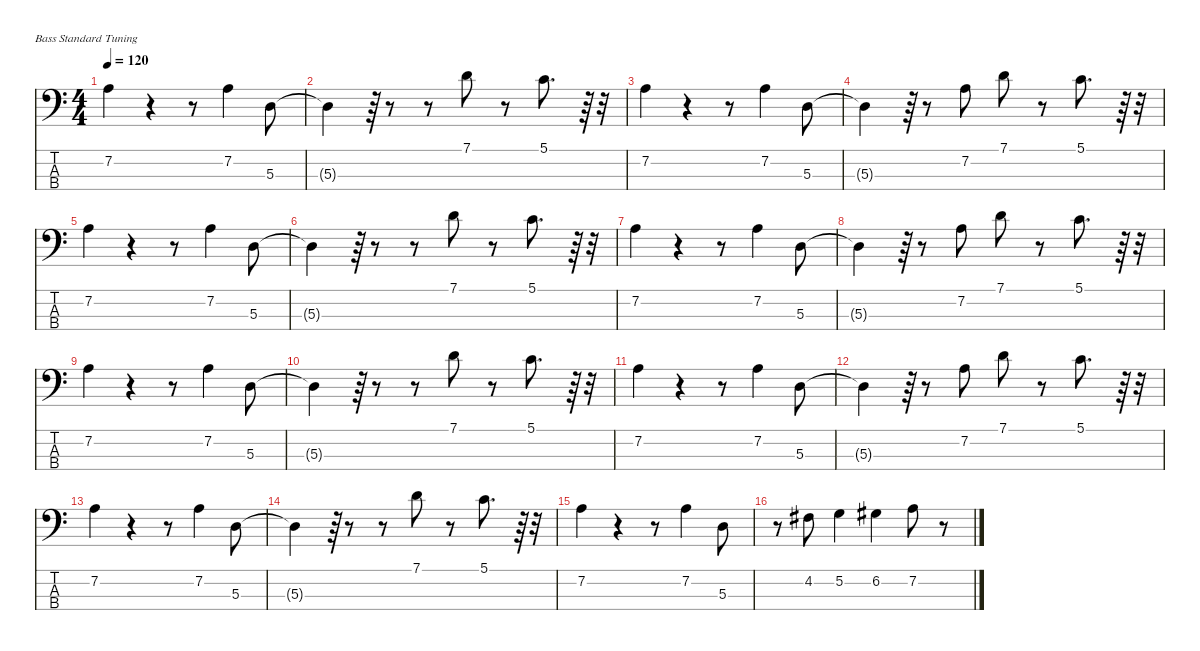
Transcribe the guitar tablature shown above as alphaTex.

\defaultSystemsLayout 4
\hideDynamics
\bracketExtendMode nobrackets
\singleTrackTrackNamePolicy hidden
\multiTrackTrackNamePolicy hidden
\firstSystemTrackNameMode fullname
\firstSystemTrackNameOrientation horizontal
\otherSystemsTrackNameOrientation horizontal
\track ("Bass" "el.bs.") {instrument electricbassfinger}
\staff {score tabs}
\tuning (G2 D2 A1 E1)
\ts (4 4)
\tempo 120
\clef f4
\ks c
7.2.4{dy f beam Down} r.4{beam Down} r.8{beam Down} 7.2.4{beam Down} 5.3.8{beam Down} |
5.3{t}.4{beam Down} r.64{beam Down} r.8{beam Down} r.8{beam Down} 7.1.8{beam Down} r.8{beam Down} 5.1.8{d beam Down} r.64{beam Down} r.32{beam Down} |
7.2.4{beam Down} r.4{beam Down} r.8{beam Down} 7.2.4{beam Down} 5.3.8{beam Down} |
5.3{t}.4{beam Down} r.64{beam Down} r.8{beam Down} 7.2.8{beam Down} 7.1.8{beam Down} r.8{beam Down} 5.1.8{d beam Down} r.64{beam Down} r.32{beam Down} |
7.2.4{beam Down} r.4{beam Down} r.8{beam Down} 7.2.4{beam Down} 5.3.8{beam Down} |
5.3{t}.4{beam Down} r.64{beam Down} r.8{beam Down} r.8{beam Down} 7.1.8{beam Down} r.8{beam Down} 5.1.8{d beam Down} r.64{beam Down} r.32{beam Down} |
7.2.4{beam Down} r.4{beam Down} r.8{beam Down} 7.2.4{beam Down} 5.3.8{beam Down} |
5.3{t}.4{beam Down} r.64{beam Down} r.8{beam Down} 7.2.8{beam Down} 7.1.8{beam Down} r.8{beam Down} 5.1.8{d beam Down} r.64{beam Down} r.32{beam Down} |
7.2.4{beam Down} r.4{beam Down} r.8{beam Down} 7.2.4{beam Down} 5.3.8{beam Down} |
5.3{t}.4{beam Down} r.64{beam Down} r.8{beam Down} r.8{beam Down} 7.1.8{beam Down} r.8{beam Down} 5.1.8{d beam Down} r.64{beam Down} r.32{beam Down} |
7.2.4{beam Down} r.4{beam Down} r.8{beam Down} 7.2.4{beam Down} 5.3.8{beam Down} |
5.3{t}.4{beam Down} r.64{beam Down} r.8{beam Down} 7.2.8{beam Down} 7.1.8{beam Down} r.8{beam Down} 5.1.8{d beam Down} r.64{beam Down} r.32{beam Down} |
7.2.4{beam Down} r.4{beam Down} r.8{beam Down} 7.2.4{beam Down} 5.3.8{beam Down} |
5.3{t}.4{beam Down} r.64{beam Down} r.8{beam Down} r.8{beam Down} 7.1.8{beam Down} r.8{beam Down} 5.1.8{d beam Down} r.64{beam Down} r.32{beam Down} |
7.2.4{beam Down} r.4{beam Down} r.8{beam Down} 7.2.4{beam Down} 5.3.8{beam Down} |
r.8{beam Down} 4.2{acc #}.8{beam Down} 5.2.4{beam Down} 6.2{acc #}.4{beam Down} 7.2.8{beam Down} r.8{beam Down}
